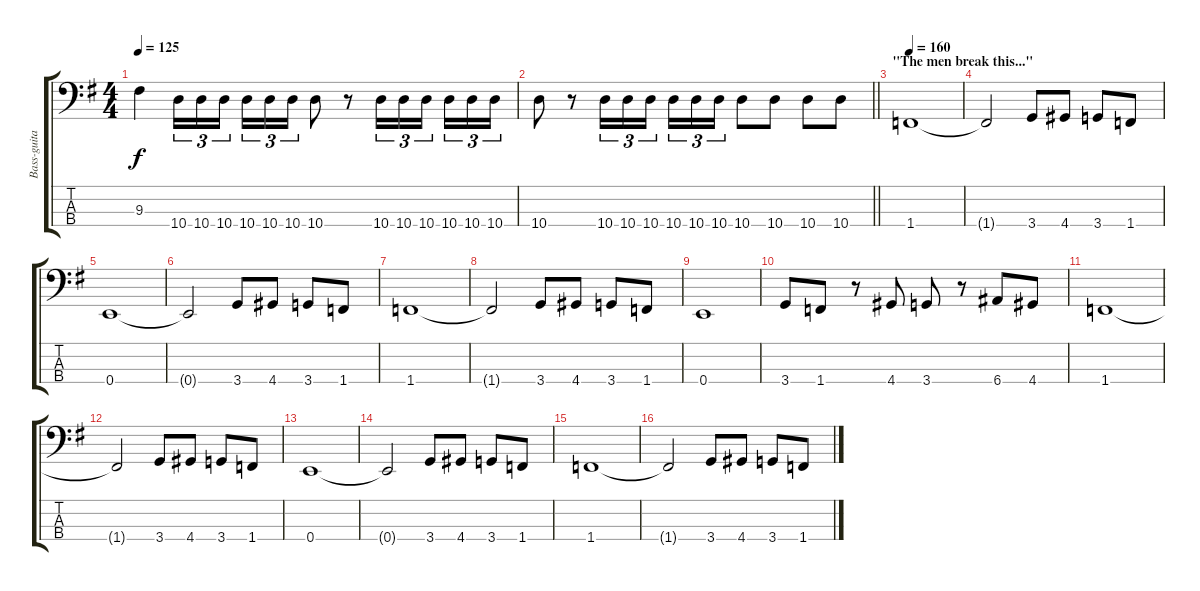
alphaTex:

\track ("Bass-guitar - Snowy Shaw" "Bass-guita") {instrument electricbasspick}
\staff {score tabs}
\tuning (G2 D2 A1 E1) {hide}
\ts (4 4)
\tempo 125
\clef f4
\ks g
9.3.4{dy f} 10.4.16{tu (3 2)} 10.4.16{tu (3 2)} 10.4.16{tu (3 2)} 10.4.16{tu (3 2)} 10.4.16{tu (3 2)} 10.4.16{tu (3 2)} 10.4.8 r.8 10.4.16{tu (3 2)} 10.4.16{tu (3 2)} 10.4.16{tu (3 2)} 10.4.16{tu (3 2)} 10.4.16{tu (3 2)} 10.4.16{tu (3 2)} |
\barLineRight lightlight
10.4.8 r.8 10.4.16{tu (3 2)} 10.4.16{tu (3 2)} 10.4.16{tu (3 2)} 10.4.16{tu (3 2)} 10.4.16{tu (3 2)} 10.4.16{tu (3 2)} 10.4.8 10.4.8 10.4.8 10.4.8 |
\section ("" "\"The men break this...\"")
\tempo 160
1.4.1 |
1.4{t}.2 3.4.8 4.4.8 3.4.8 1.4.8 |
0.4.1 |
0.4{t}.2 3.4.8 4.4.8 3.4.8 1.4.8 |
1.4.1 |
1.4{t}.2 3.4.8 4.4.8 3.4.8 1.4.8 |
0.4.1 |
3.4.8 1.4.8 r.8 4.4.8 3.4.8 r.8 6.4.8 4.4.8 |
1.4.1 |
1.4{t}.2 3.4.8 4.4.8 3.4.8 1.4.8 |
0.4.1 |
0.4{t}.2 3.4.8 4.4.8 3.4.8 1.4.8 |
1.4.1 |
1.4{t}.2 3.4.8 4.4.8 3.4.8 1.4.8
